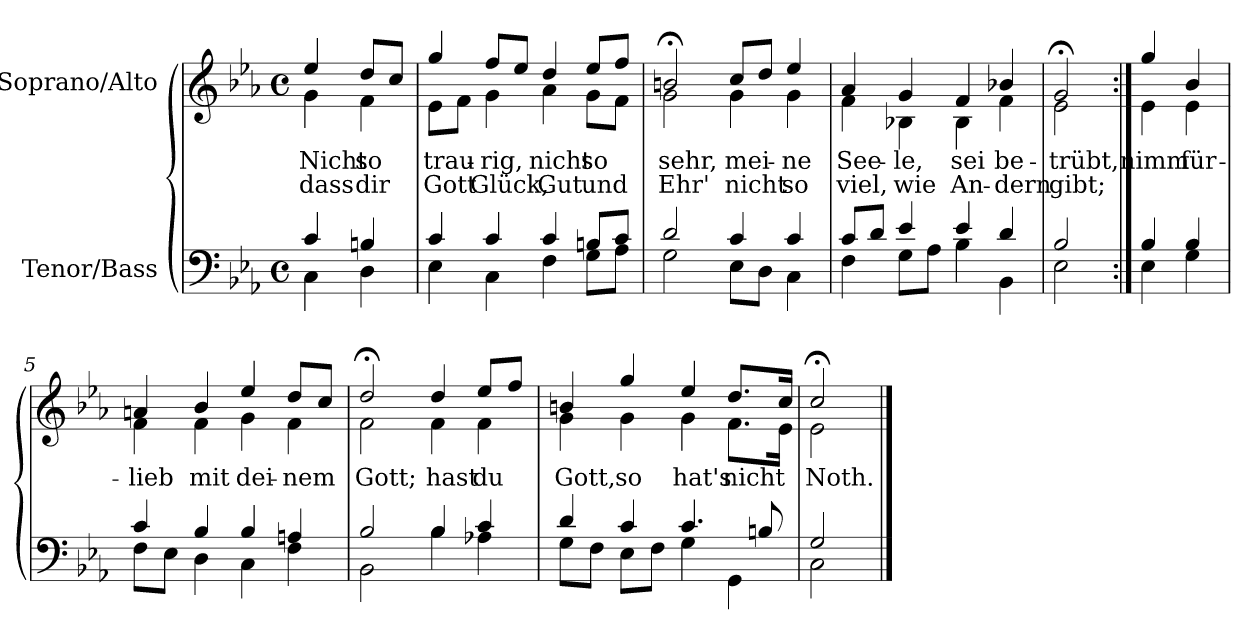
**kern	**kern	**text	**text
*part2	*part1	*part1	*part1
*staff2	*staff1	*staff1	*staff1
*I"Tenor/Bass	*I"Soprano/Alto	*	*
*clefF4	*clefG2	*	*
*k[b-e-a-]	*k[b-e-a-]	*	*
*M4/4	*M4/4	*	*
*met(c)	*met(c)	*	*
=	=	=	=
*^	*	*	*
!	!	!	!LO:LY:b	!LO:LY:b
*	*	*^	*	*
4c/	4C\	4ee-/	4g\	Nicht	dass
!	!	!	!	!LO:LY:b	!LO:LY:b
4Bn/	4D\	8dd/L	4f\	so	dir
.	.	8cc/J	.	.	.
=1	=1	=1	=1	=1	=1
!	!	!	!	!LO:LY:b	!LO:LY:b
4c/	4E-\	4gg/	8e-\L	trau-	Gott
.	.	.	8f\J	.	.
!	!	!	!	!LO:LY:b	!LO:LY:b
4c/	4C\	8ff/L	4g\	-rig,	Glück,
.	.	8ee-/J	.	.	.
!	!	!	!	!LO:LY:b	!LO:LY:b
4c/	4F\	4dd/	4a-\	nicht	Gut
!	!	!	!	!LO:LY:b	!LO:LY:b
8Bn/L	8G\L	8ee-/L	8g\L	so	und
8c/J	8A-\J	8ff/J	8f\J	.	.
=2	=2	=2	=2	=2	=2
!	!	!	!	!LO:LY:b	!LO:LY:b
2d/	2G\	2bn;</	2g\	sehr,	Ehr'
!	!	!	!	!LO:LY:b	!LO:LY:b
4c/	8E-\L	8cc/L	4g\	mei-	nicht
.	8D\J	8dd/J	.	.	.
!	!	!	!	!LO:LY:b	!LO:LY:b
4c/	4C\	4ee-/	4g\	-ne	so
=3	=3	=3	=3	=3	=3
!	!	!	!	!LO:LY:b	!LO:LY:b
8c/L	4F\	4a-/	4f\	See-	viel,
8d/J	.	.	.	.	.
!	!	!	!	!LO:LY:b	!LO:LY:b
4e-/	8G\L	4g/	4B-X\	-le,	wie
.	8A-\J	.	.	.	.
!	!	!	!	!LO:LY:b	!LO:LY:b
4e-/	4B-\	4f/	4B-\	sei	An-
!	!	!	!	!LO:LY:b	!LO:LY:b
4d/	4BB-\	4b-X/	4f\	be-	-dern
=4	=4	=4	=4	=4	=4
!	!	!	!	!LO:LY:b	!LO:LY:b
2B-/	2E-\	2g;</	2e-\	-trübt,	gibt;
!!LO:LB:g=z	!!
=4X1:|!	=4X1:|!	=4X1:|!	=4X1:|!	=4X1:|!	=4X1:|!
!	!	!	!	!LO:LY:b	!
4B-/	4E-\	4gg/	4e-\	nimm	.
!	!	!	!	!LO:LY:b	!
4B-/	4G\	4b-/	4e-\	für-	.
=5	=5	=5	=5	=5	=5
!	!	!	!	!LO:LY:b	!
4c/	8F\L	4an/	4f\	-lieb	.
.	8E-\J	.	.	.	.
!	!	!	!	!LO:LY:b	!
4B-/	4D\	4b-/	4f\	mit	.
!	!	!	!	!LO:LY:b	!
4B-/	4C\	4ee-/	4g\	dei-	.
!	!	!	!	!LO:LY:b	!
4An/	4F\	8dd/L	4f\	-nem	.
.	.	8cc/J	.	.	.
=6	=6	=6	=6	=6	=6
!	!	!	!	!LO:LY:b	!
2B-/	2BB-\	2dd;</	2f\	Gott;	.
!	!	!	!	!LO:LY:b	!
4B-/	4B-\	4dd/	4f\	hast	.
!	!	!	!	!LO:LY:b	!
4c/	4A-X\	8ee-/L	4f\	du	.
.	.	8ff/J	.	.	.
=7	=7	=7	=7	=7	=7
!	!	!	!	!LO:LY:b	!
4d/	8G\L	4bn/	4g\	Gott,	.
.	8F\J	.	.	.	.
!	!	!	!	!LO:LY:b	!
4c/	8E-\L	4gg/	4g\	so	.
.	8F\J	.	.	.	.
!	!	!	!	!LO:LY:b	!
4.c/	4G\	4ee-/	4g\	hat's	.
!	!	!	!	!LO:LY:b	!
.	4GG\	8.dd/L	8.f\L	nicht	.
8Bn/	.	.	.	.	.
.	.	16cc/Jk	16e-\Jk	.	.
=8	=8	=8	=8	=8	=8
!	!	!	!	!LO:LY:b	!
2G/	2C\	2cc;</	2e-\	Noth.	.
*v	*v	*	*	*	*
*	*v	*v	*	*
==	==	==	==
*-	*-	*-	*-
